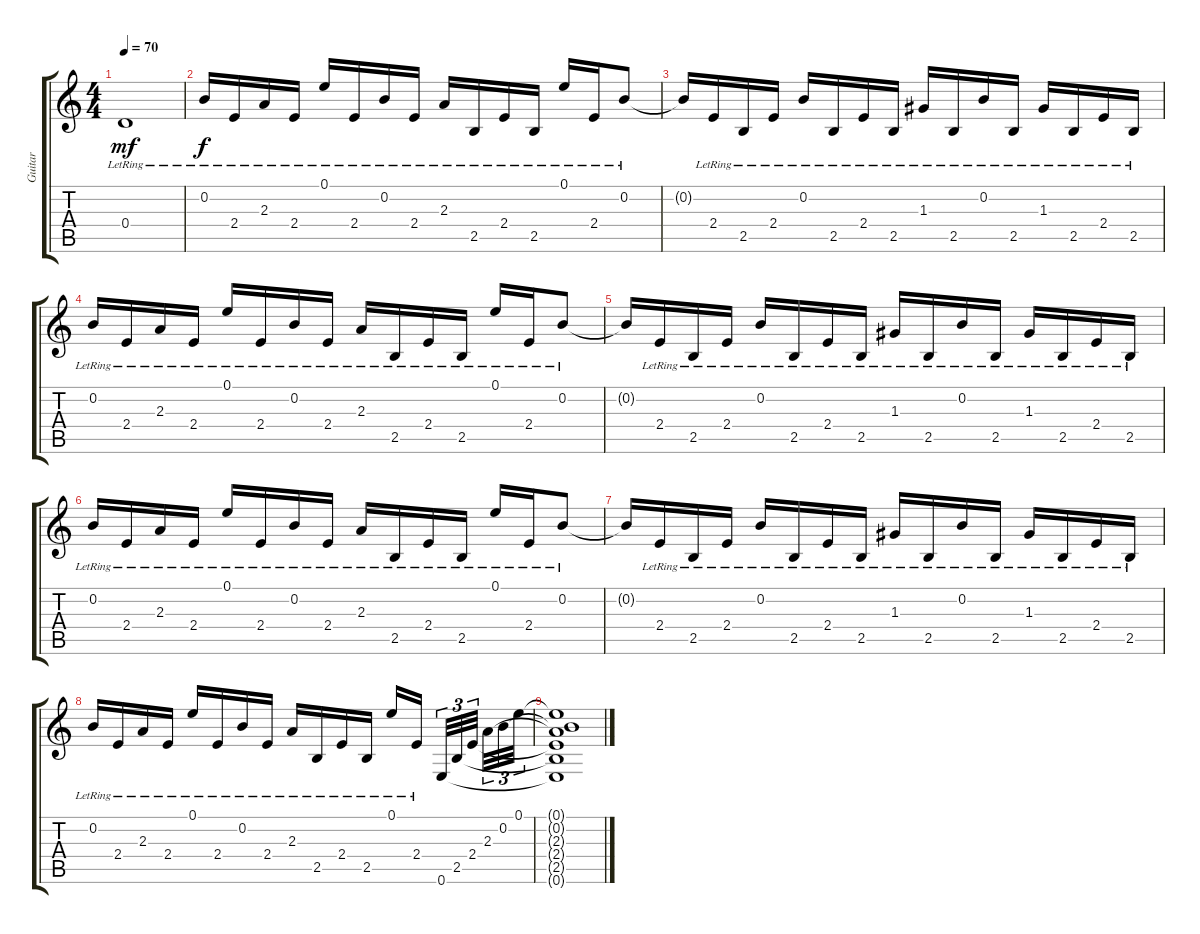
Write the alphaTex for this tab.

\track ("Guitar" "Guitar") {instrument acousticguitarsteel}
\staff {score tabs}
\tuning (E4 B3 G3 D3 A2 E2) {hide}
\ts (4 4)
\tempo 70
\clef g2
\ks c
0.4{lr}.1{dy mf} |
0.2{lr}.16{dy f} 2.4{lr}.16 2.3{lr}.16 2.4{lr}.16 0.1{lr}.16 2.4{lr}.16 0.2{lr}.16 2.4{lr}.16 2.3{lr}.16 2.5{lr}.16 2.4{lr}.16 2.5{lr}.16 0.1{lr}.16 2.4{lr}.16 0.2{lr}.8 |
0.2{t}.16 2.4{lr}.16 2.5{lr}.16 2.4{lr}.16 0.2{lr}.16 2.5{lr}.16 2.4{lr}.16 2.5{lr}.16 1.3{lr}.16 2.5{lr}.16 0.2{lr}.16 2.5{lr}.16 1.3{lr}.16 2.5{lr}.16 2.4{lr}.16 2.5{lr}.16 |
0.2{lr}.16 2.4{lr}.16 2.3{lr}.16 2.4{lr}.16 0.1{lr}.16 2.4{lr}.16 0.2{lr}.16 2.4{lr}.16 2.3{lr}.16 2.5{lr}.16 2.4{lr}.16 2.5{lr}.16 0.1{lr}.16 2.4{lr}.16 0.2{lr}.8 |
0.2{t}.16 2.4{lr}.16 2.5{lr}.16 2.4{lr}.16 0.2{lr}.16 2.5{lr}.16 2.4{lr}.16 2.5{lr}.16 1.3{lr}.16 2.5{lr}.16 0.2{lr}.16 2.5{lr}.16 1.3{lr}.16 2.5{lr}.16 2.4{lr}.16 2.5{lr}.16 |
0.2{lr}.16 2.4{lr}.16 2.3{lr}.16 2.4{lr}.16 0.1{lr}.16 2.4{lr}.16 0.2{lr}.16 2.4{lr}.16 2.3{lr}.16 2.5{lr}.16 2.4{lr}.16 2.5{lr}.16 0.1{lr}.16 2.4{lr}.16 0.2{lr}.8 |
0.2{t}.16 2.4{lr}.16 2.5{lr}.16 2.4{lr}.16 0.2{lr}.16 2.5{lr}.16 2.4{lr}.16 2.5{lr}.16 1.3{lr}.16 2.5{lr}.16 0.2{lr}.16 2.5{lr}.16 1.3{lr}.16 2.5{lr}.16 2.4{lr}.16 2.5{lr}.16 |
0.2{lr}.16 2.4{lr}.16 2.3{lr}.16 2.4{lr}.16 0.1{lr}.16 2.4{lr}.16 0.2{lr}.16 2.4{lr}.16 2.3{lr}.16 2.5{lr}.16 2.4{lr}.16 2.5{lr}.16 0.1{lr}.16 2.4{lr}.16{beam splitsecondary} 0.6.32{tu (3 2)} 2.5.32{tu (3 2)} 2.4.32{tu (3 2) beam splitsecondary} 2.3.32{tu (3 2)} 0.2.32{tu (3 2)} 0.1.32{tu (3 2)} |
(0.1{t} 0.2{t} 2.3{t} 2.4{t} 2.5{t} 0.6{t}).1
